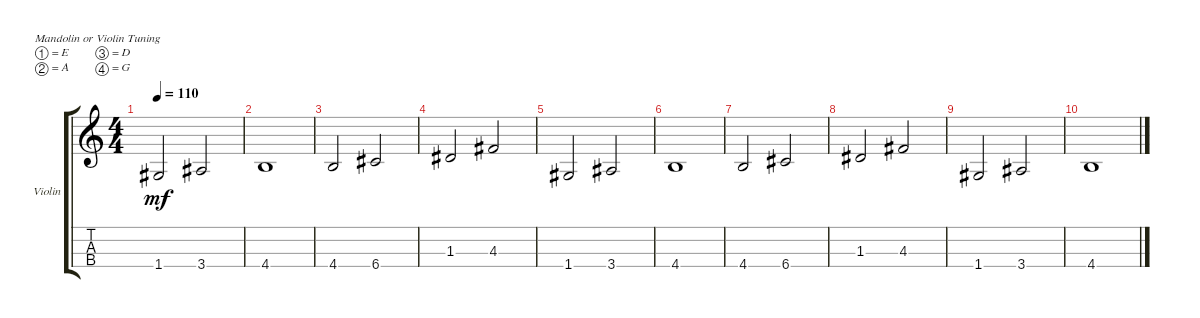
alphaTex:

\defaultSystemsLayout 4
\bracketExtendMode groupsimilarinstruments
\firstSystemTrackNameOrientation horizontal
\otherSystemsTrackNameOrientation horizontal
\track ("Violin" "Violin") {instrument violin}
\staff {score tabs}
\tuning (E5 A4 D4 G3)
\ts (4 4)
\tempo 110
\clef g2
\ks c
1.4.2{dy mf} 3.4.2 |
4.4.1 |
4.4.2 6.4.2 |
1.3.2 4.3.2 |
1.4.2 3.4.2 |
4.4.1 |
4.4.2 6.4.2 |
1.3.2 4.3.2 |
1.4.2 3.4.2 |
4.4.1
